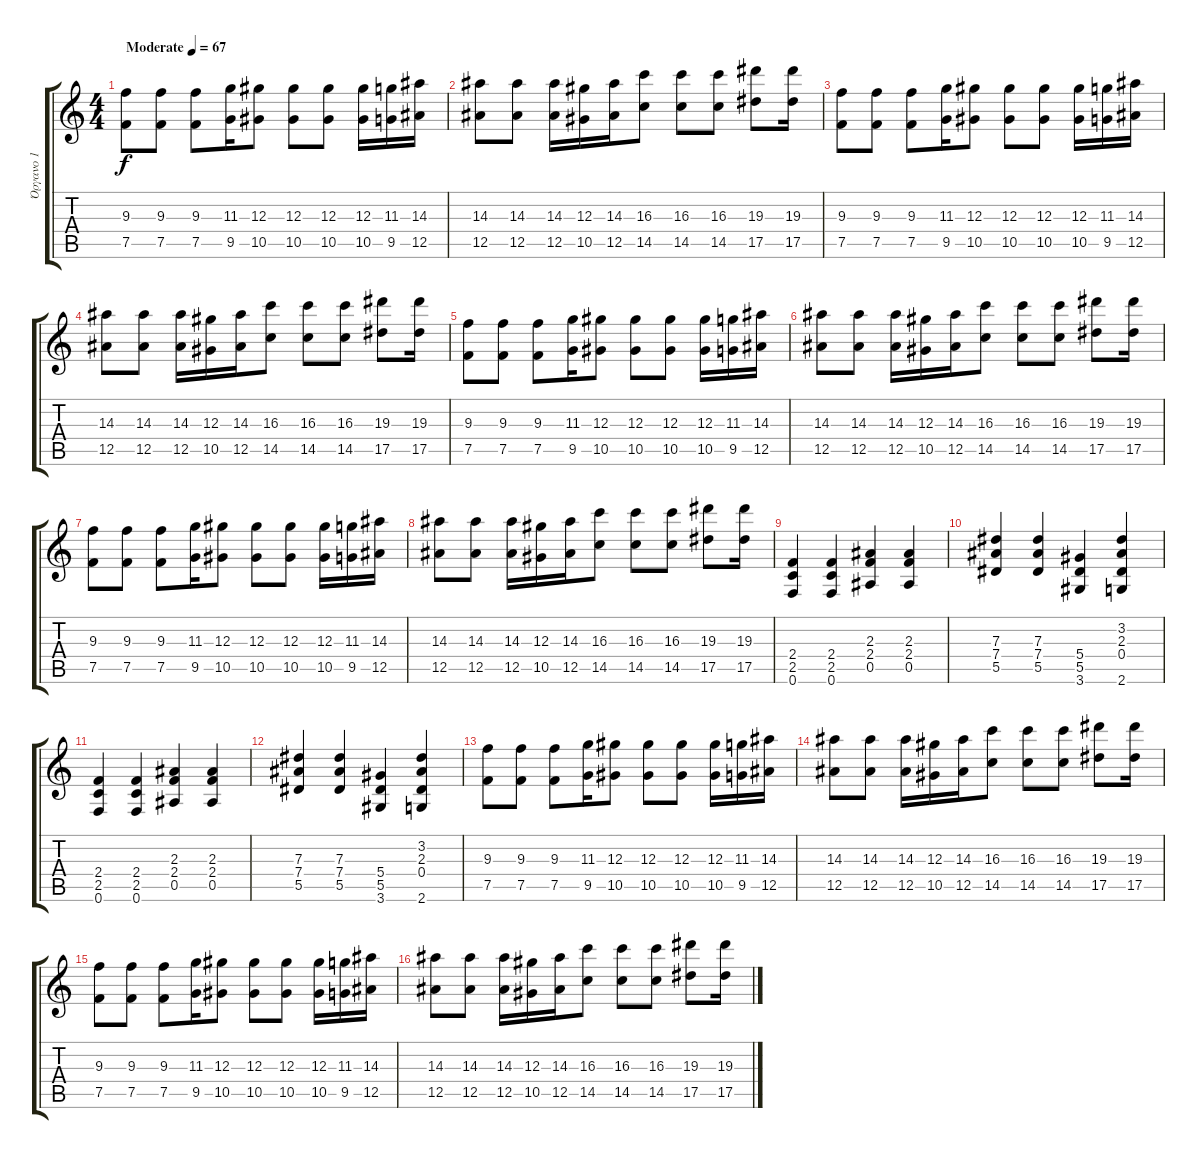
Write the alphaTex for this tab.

\track ("Όργανο 1" "Όργανο 1") {instrument distortionguitar}
\staff {score tabs}
\tuning (F4 C4 Ab3 Eb3 Bb2 F2) {hide}
\ts (4 4)
\tempo (67 "Moderate")
\clef g2
\ks c
(9.3 7.5).8{dy f instrument distortionguitar} (9.3 7.5).8 (9.3 7.5).8 (11.3 9.5).16 (12.3 10.5).8 (12.3 10.5).8 (12.3 10.5).8 (12.3 10.5).16 (11.3 9.5).16 (14.3 12.5).16 |
(14.3 12.5).8 (14.3 12.5).8 (14.3 12.5).16 (12.3 10.5).16 (14.3 12.5).16 (16.3 14.5).8 (16.3 14.5).8 (16.3 14.5).8 (19.3 17.5).8 (19.3 17.5).16 |
(9.3 7.5).8 (9.3 7.5).8 (9.3 7.5).8 (11.3 9.5).16 (12.3 10.5).8 (12.3 10.5).8 (12.3 10.5).8 (12.3 10.5).16 (11.3 9.5).16 (14.3 12.5).16 |
(14.3 12.5).8 (14.3 12.5).8 (14.3 12.5).16 (12.3 10.5).16 (14.3 12.5).16 (16.3 14.5).8 (16.3 14.5).8 (16.3 14.5).8 (19.3 17.5).8 (19.3 17.5).16 |
(9.3 7.5).8 (9.3 7.5).8 (9.3 7.5).8 (11.3 9.5).16 (12.3 10.5).8 (12.3 10.5).8 (12.3 10.5).8 (12.3 10.5).16 (11.3 9.5).16 (14.3 12.5).16 |
(14.3 12.5).8 (14.3 12.5).8 (14.3 12.5).16 (12.3 10.5).16 (14.3 12.5).16 (16.3 14.5).8 (16.3 14.5).8 (16.3 14.5).8 (19.3 17.5).8 (19.3 17.5).16 |
(9.3 7.5).8 (9.3 7.5).8 (9.3 7.5).8 (11.3 9.5).16 (12.3 10.5).8 (12.3 10.5).8 (12.3 10.5).8 (12.3 10.5).16 (11.3 9.5).16 (14.3 12.5).16 |
(14.3 12.5).8 (14.3 12.5).8 (14.3 12.5).16 (12.3 10.5).16 (14.3 12.5).16 (16.3 14.5).8 (16.3 14.5).8 (16.3 14.5).8 (19.3 17.5).8 (19.3 17.5).16 |
(2.4 2.5 0.6).4 (2.4 2.5 0.6).4 (2.3 2.4 0.5).4 (2.3 2.4 0.5).4 |
(7.3 7.4 5.5).4 (7.3 7.4 5.5).4 (5.4 5.5 3.6).4 (3.2 2.3 0.4 2.6).4 |
(2.4 2.5 0.6).4 (2.4 2.5 0.6).4 (2.3 2.4 0.5).4 (2.3 2.4 0.5).4 |
(7.3 7.4 5.5).4 (7.3 7.4 5.5).4 (5.4 5.5 3.6).4 (3.2 2.3 0.4 2.6).4 |
(9.3 7.5).8 (9.3 7.5).8 (9.3 7.5).8 (11.3 9.5).16 (12.3 10.5).8 (12.3 10.5).8 (12.3 10.5).8 (12.3 10.5).16 (11.3 9.5).16 (14.3 12.5).16 |
(14.3 12.5).8 (14.3 12.5).8 (14.3 12.5).16 (12.3 10.5).16 (14.3 12.5).16 (16.3 14.5).8 (16.3 14.5).8 (16.3 14.5).8 (19.3 17.5).8 (19.3 17.5).16 |
(9.3 7.5).8 (9.3 7.5).8 (9.3 7.5).8 (11.3 9.5).16 (12.3 10.5).8 (12.3 10.5).8 (12.3 10.5).8 (12.3 10.5).16 (11.3 9.5).16 (14.3 12.5).16 |
(14.3 12.5).8 (14.3 12.5).8 (14.3 12.5).16 (12.3 10.5).16 (14.3 12.5).16 (16.3 14.5).8 (16.3 14.5).8 (16.3 14.5).8 (19.3 17.5).8 (19.3 17.5).16
